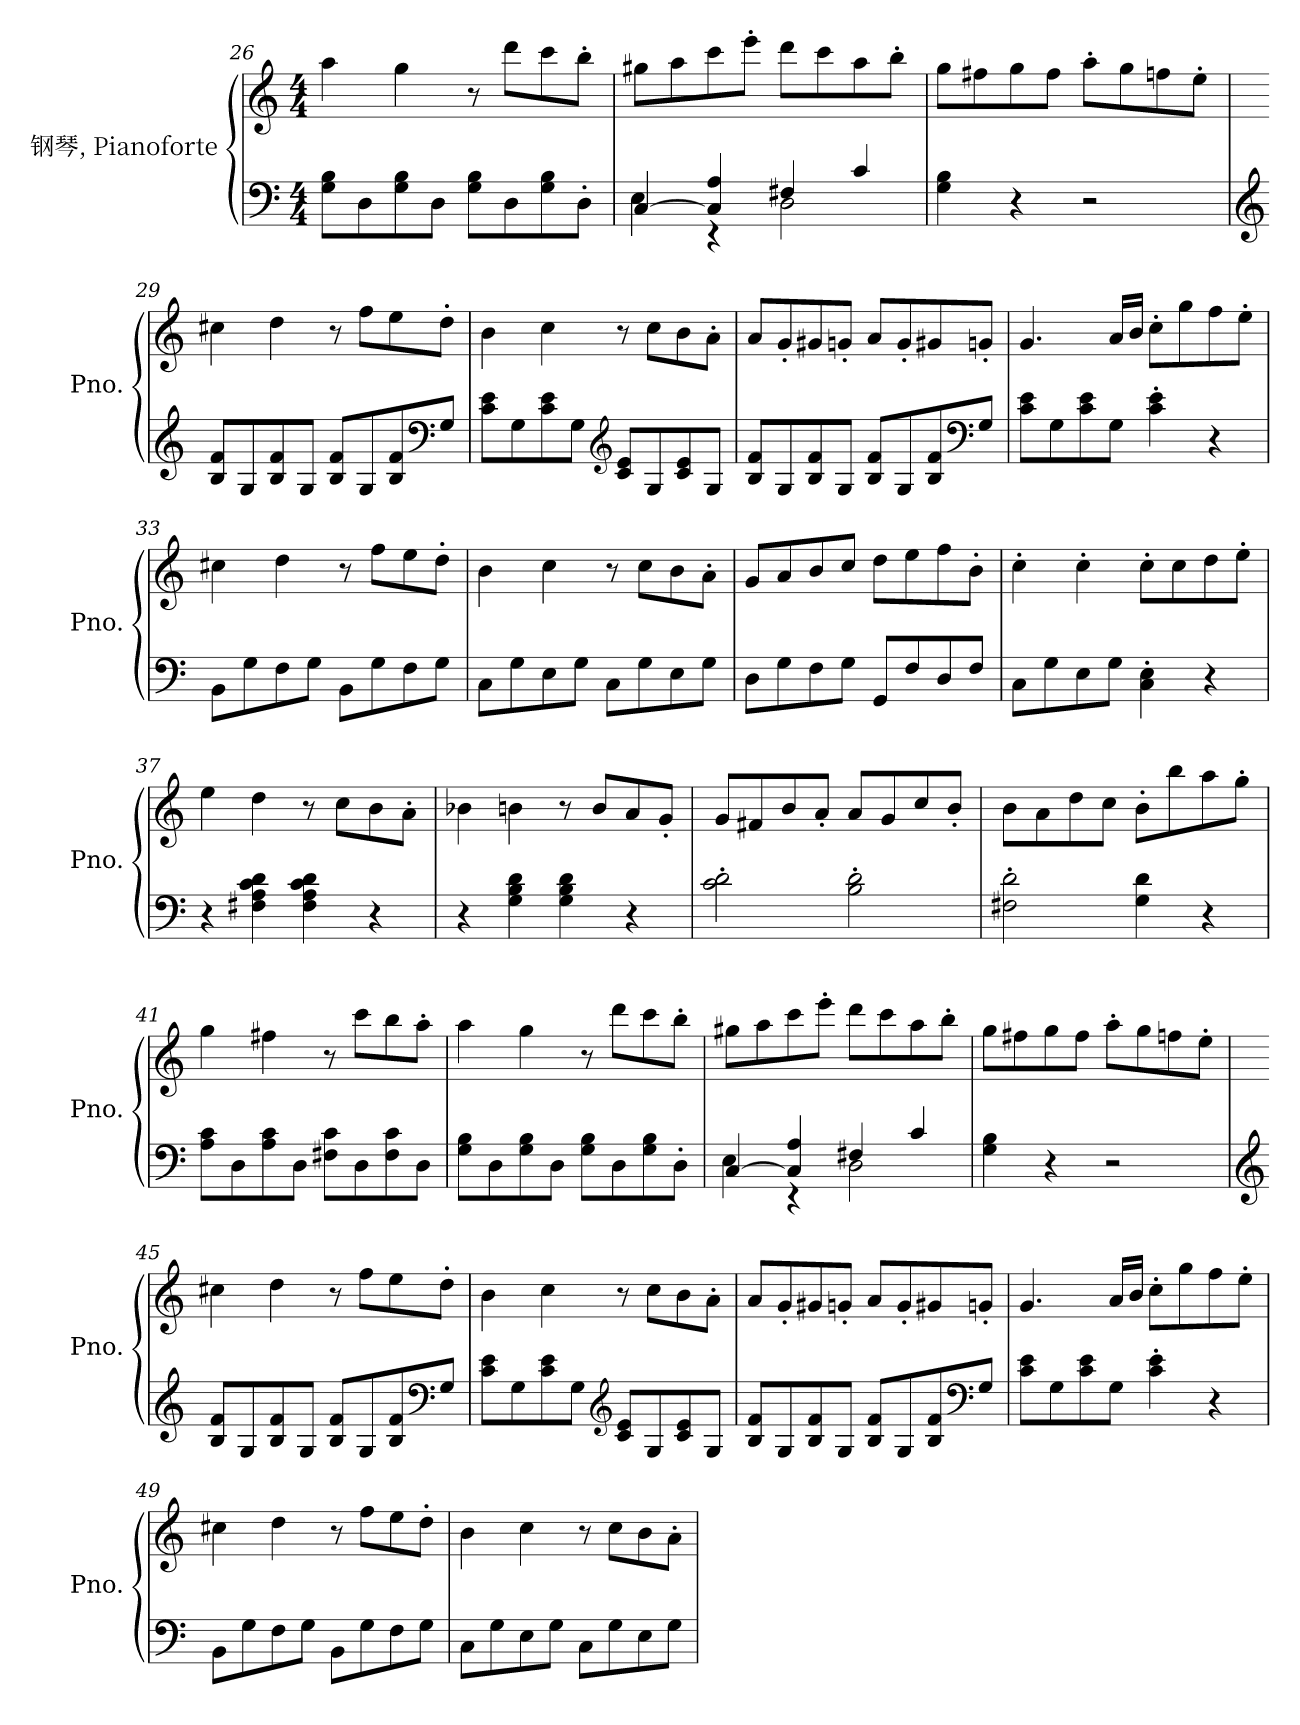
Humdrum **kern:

**kern	**kern
*part2	*part1
*staff2	*staff1
*I"钢琴, Pianoforte	*I"钢琴, Pianoforte
*I'Pno.	*I'Pno.
*clefF4	*clefG2
*k[]	*k[]
*M4/4	*M4/4
=26	=26
8G\ 8B\L	4aa\
8D\	.
8G\ 8B\	4gg\
8D\J	.
8G\ 8B\L	8r
8D\	8ddd\L
8G\ 8B\	8ccc\
8D'\J	8bb'\J
=27	=27
*^	*
[4C/	4E\	8gg#X\L
.	.	8aa\
4C/] 4A/	4r	8ccc\
.	.	8eee'\J
4F#X/	2D\	8ddd\L
.	.	8ccc\
4c/	.	8aa\
.	.	8bb'\J
*v	*v	*
!!LO:PB:g=z
=28	=28
4G\ 4B\	8gg\L
.	8ff#X\
4r	8gg\
.	8ff#\J
*	*MM102
2r	8aa'\L
.	8gg\
.	8ffn\
.	8ee'\J
=29	=29
*clefG2	*
*	*MM102
8B/ 8f/L	4cc#X\
8G/	.
8B/ 8f/	4dd\
8G/J	.
8B/ 8f/L	8r
8G/	8ff\L
8B/ 8f/	8ee\
*clefF4	*
8G/J	8dd'\J
=30	=30
8c\ 8e\L	4b\
8G\	.
8c\ 8e\	4cc\
8G\J	.
*clefG2	*
8c/ 8e/L	8r
8G/	8cc\L
8c/ 8e/	8b\
8G/J	8a'\J
!!LO:LB:g=z
=31	=31
8B/ 8f/L	8a/L
8G/	8g'/
8B/ 8f/	8g#X/
8G/J	8gn'/J
8B/ 8f/L	8a/L
8G/	8g'/
8B/ 8f/	8g#X/
*clefF4	*
8G/J	8gn'/J
=32	=32
8c\ 8e\L	4.g/
8G\	.
8c\ 8e\	.
8G\J	16a/LL
.	16b/JJ
4c\' 4e\'	8cc'\L
.	8gg\
4r	8ff\
.	8ee'\J
=33	=33
8BB\L	4cc#X\
8G\	.
8F\	4dd\
8G\J	.
8BB\L	8r
8G\	8ff\L
8F\	8ee\
8G\J	8dd'\J
=34	=34
8C\L	4b\
8G\	.
8E\	4cc\
8G\J	.
8C\L	8r
8G\	8cc\L
8E\	8b\
8G\J	8a'\J
!!LO:LB:g=z
=35	=35
8D\L	8g/L
8G\	8a/
8F\	8b/
8G\J	8cc/J
8GG/L	8dd\L
8F/	8ee\
8D/	8ff\
8F/J	8b'\J
=36	=36
8C\L	4cc'\
8G\	.
*	*MM106
8E\	4cc'\
8G\J	.
*	*MM104
4C\' 4E\'	8cc'\L
.	8cc\
4r	8dd\
.	8ee'\J
=37	=37
*	*MM108
4r	4ee\
4F#X\ 4A\ 4c\ 4d\	4dd\
4F#\ 4A\ 4c\ 4d\	8r
.	8cc\L
4r	8b\
.	8a'\J
=38	=38
4r	4b-X\
4G\ 4B\ 4d\	4bn\
4G\ 4B\ 4d\	8r
.	8b/L
4r	8a/
.	8g'/J
=39	=39
2c\' 2d\'	8g/L
.	8f#X/
.	8b/
.	8a'/J
2B\' 2d\'	8a/L
.	8g/
.	8cc/
.	8b'/J
!!LO:LB:g=z
=40	=40
2F#X\' 2d\'	8b\L
.	8a\
.	8dd\
.	8cc\J
4G\ 4d\	8b'\L
.	8bb\
4r	8aa\
.	8gg'\J
=41	=41
8A\ 8c\L	4gg\
8D\	.
8A\ 8c\	4ff#X\
8D\J	.
8F#X\ 8c\L	8r
8D\	8ccc\L
8F#\ 8c\	8bb\
8D\J	8aa'\J
=42	=42
8G\ 8B\L	4aa\
8D\	.
8G\ 8B\	4gg\
8D\J	.
8G\ 8B\L	8r
8D\	8ddd\L
8G\ 8B\	8ccc\
8D'\J	8bb'\J
=43	=43
*^	*
[4C/	4E\	8gg#X\L
.	.	8aa\
4C/] 4A/	4r	8ccc\
.	.	8eee'\J
4F#X/	2D\	8ddd\L
.	.	8ccc\
4c/	.	8aa\
.	.	8bb'\J
*v	*v	*
!!LO:LB:g=z
=44	=44
4G\ 4B\	8gg\L
.	8ff#X\
4r	8gg\
.	8ff#\J
*	*MM102
2r	8aa'\L
.	8gg\
.	8ffn\
.	8ee'\J
=45	=45
*clefG2	*
*	*MM102
8B/ 8f/L	4cc#X\
8G/	.
8B/ 8f/	4dd\
8G/J	.
8B/ 8f/L	8r
8G/	8ff\L
8B/ 8f/	8ee\
*clefF4	*
8G/J	8dd'\J
=46	=46
8c\ 8e\L	4b\
8G\	.
8c\ 8e\	4cc\
8G\J	.
*clefG2	*
8c/ 8e/L	8r
8G/	8cc\L
8c/ 8e/	8b\
8G/J	8a'\J
!!LO:LB:g=z
=47	=47
8B/ 8f/L	8a/L
8G/	8g'/
8B/ 8f/	8g#X/
8G/J	8gn'/J
8B/ 8f/L	8a/L
8G/	8g'/
8B/ 8f/	8g#X/
*clefF4	*
8G/J	8gn'/J
=48	=48
8c\ 8e\L	4.g/
8G\	.
8c\ 8e\	.
8G\J	16a/LL
.	16b/JJ
4c\' 4e\'	8cc'\L
.	8gg\
4r	8ff\
.	8ee'\J
=49	=49
8BB\L	4cc#X\
8G\	.
8F\	4dd\
8G\J	.
8BB\L	8r
8G\	8ff\L
8F\	8ee\
8G\J	8dd'\J
=50	=50
8C\L	4b\
8G\	.
8E\	4cc\
8G\J	.
8C\L	8r
8G\	8cc\L
8E\	8b\
8G\J	8a'\J
=	=
*-	*-
